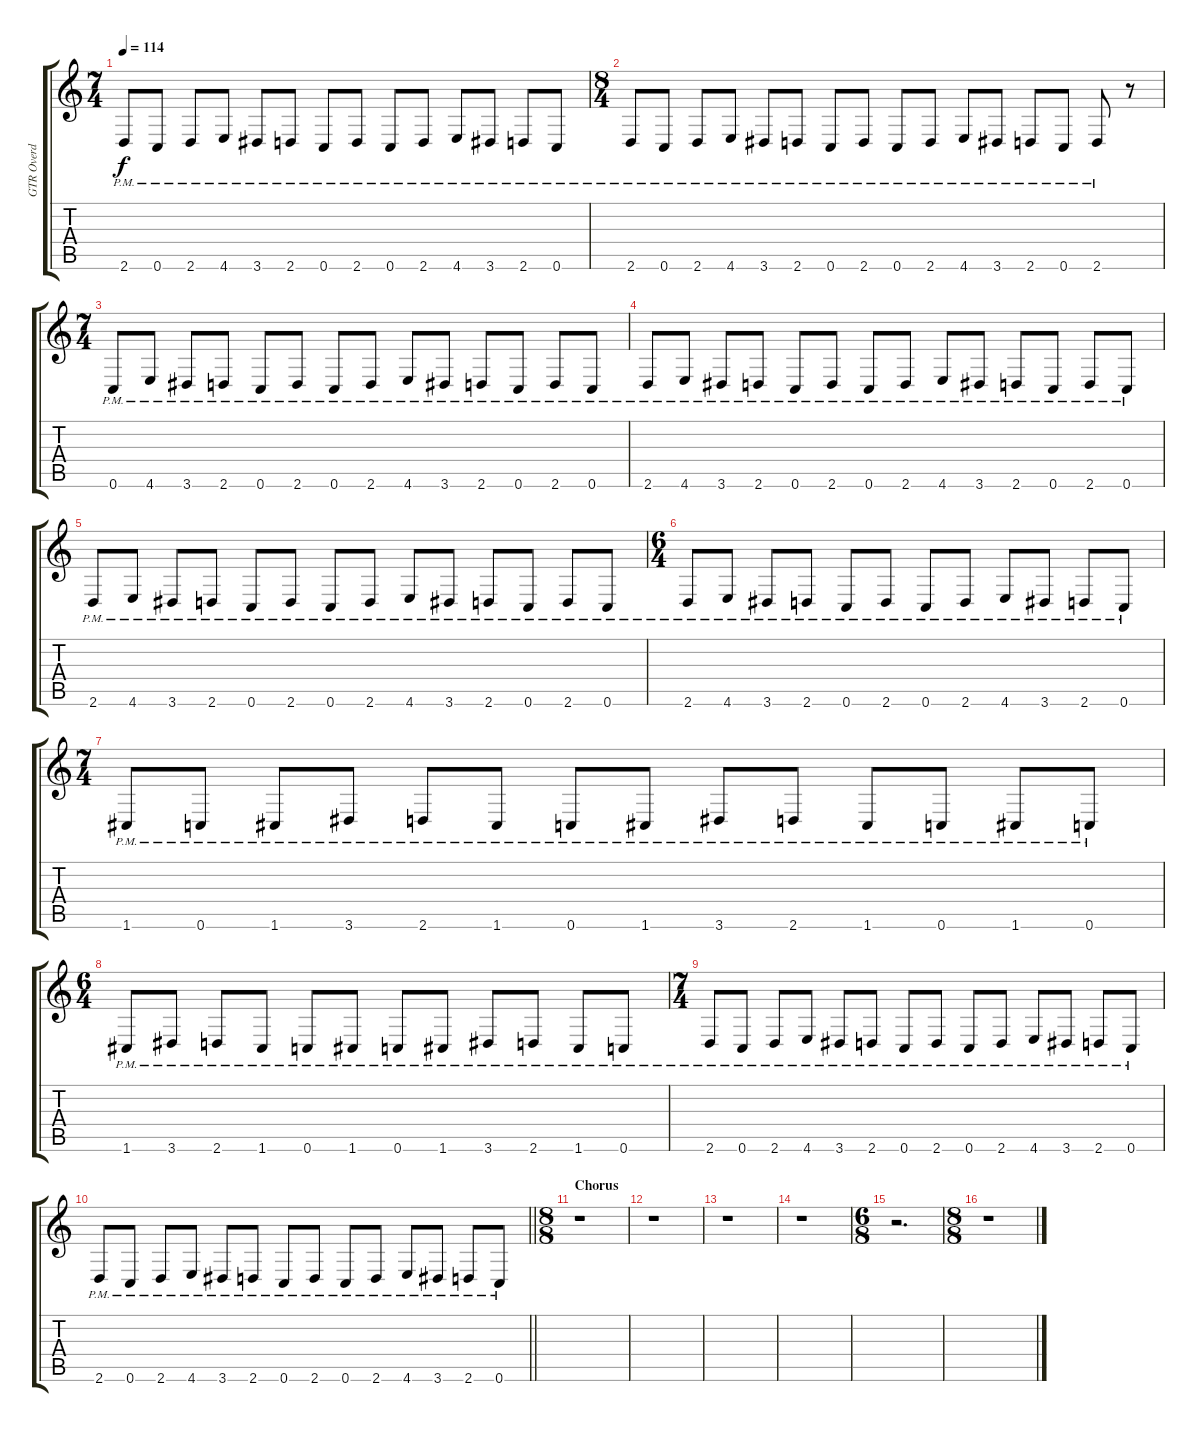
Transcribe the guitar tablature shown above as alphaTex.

\track ("GTR Overd 2" "GTR Overd ") {instrument overdrivenguitar}
\staff {score tabs}
\tuning (D4 A3 F3 C3 G2 C2) {hide}
\ts (7 4)
\tempo 114
\clef g2
\ks c
2.6{pm}.8{dy f} 0.6{pm}.8 2.6{pm}.8 4.6{pm}.8 3.6{pm}.8 2.6{pm}.8 0.6{pm}.8 2.6{pm}.8 0.6{pm}.8 2.6{pm}.8 4.6{pm}.8 3.6{pm}.8 2.6{pm}.8 0.6{pm}.8 |
\ts (8 4)
2.6{pm}.8 0.6{pm}.8 2.6{pm}.8 4.6{pm}.8 3.6{pm}.8 2.6{pm}.8 0.6{pm}.8 2.6{pm}.8 0.6{pm}.8 2.6{pm}.8 4.6{pm}.8 3.6{pm}.8 2.6{pm}.8 0.6{pm}.8 2.6{pm}.8 r.8 |
\ts (7 4)
0.6{pm}.8 4.6{pm}.8 3.6{pm}.8 2.6{pm}.8 0.6{pm}.8 2.6{pm}.8 0.6{pm}.8 2.6{pm}.8 4.6{pm}.8 3.6{pm}.8 2.6{pm}.8 0.6{pm}.8 2.6{pm}.8 0.6{pm}.8 |
2.6{pm}.8 4.6{pm}.8 3.6{pm}.8 2.6{pm}.8 0.6{pm}.8 2.6{pm}.8 0.6{pm}.8 2.6{pm}.8 4.6{pm}.8 3.6{pm}.8 2.6{pm}.8 0.6{pm}.8 2.6{pm}.8 0.6{pm}.8 |
2.6{pm}.8 4.6{pm}.8 3.6{pm}.8 2.6{pm}.8 0.6{pm}.8 2.6{pm}.8 0.6{pm}.8 2.6{pm}.8 4.6{pm}.8 3.6{pm}.8 2.6{pm}.8 0.6{pm}.8 2.6{pm}.8 0.6{pm}.8 |
\ts (6 4)
2.6{pm}.8 4.6{pm}.8 3.6{pm}.8 2.6{pm}.8 0.6{pm}.8 2.6{pm}.8 0.6{pm}.8 2.6{pm}.8 4.6{pm}.8 3.6{pm}.8 2.6{pm}.8 0.6{pm}.8 |
\ts (7 4)
1.6{pm}.8 0.6{pm}.8 1.6{pm}.8 3.6{pm}.8 2.6{pm}.8 1.6{pm}.8 0.6{pm}.8 1.6{pm}.8 3.6{pm}.8 2.6{pm}.8 1.6{pm}.8 0.6{pm}.8 1.6{pm}.8 0.6{pm}.8 |
\ts (6 4)
1.6{pm}.8 3.6{pm}.8 2.6{pm}.8 1.6{pm}.8 0.6{pm}.8 1.6{pm}.8 0.6{pm}.8 1.6{pm}.8 3.6{pm}.8 2.6{pm}.8 1.6{pm}.8 0.6{pm}.8 |
\ts (7 4)
2.6{pm}.8 0.6{pm}.8 2.6{pm}.8 4.6{pm}.8 3.6{pm}.8 2.6{pm}.8 0.6{pm}.8 2.6{pm}.8 0.6{pm}.8 2.6{pm}.8 4.6{pm}.8 3.6{pm}.8 2.6{pm}.8 0.6{pm}.8 |
\barLineRight lightlight
2.6{pm}.8 0.6{pm}.8 2.6{pm}.8 4.6{pm}.8 3.6{pm}.8 2.6{pm}.8 0.6{pm}.8 2.6{pm}.8 0.6{pm}.8 2.6{pm}.8 4.6{pm}.8 3.6{pm}.8 2.6{pm}.8 0.6{pm}.8 |
\ts (8 8)
\section ("" "Chorus")
r.1 |
r.1 |
r.1 |
r.1 |
\ts (6 8)
r.2{d} |
\ts (8 8)
r.1
